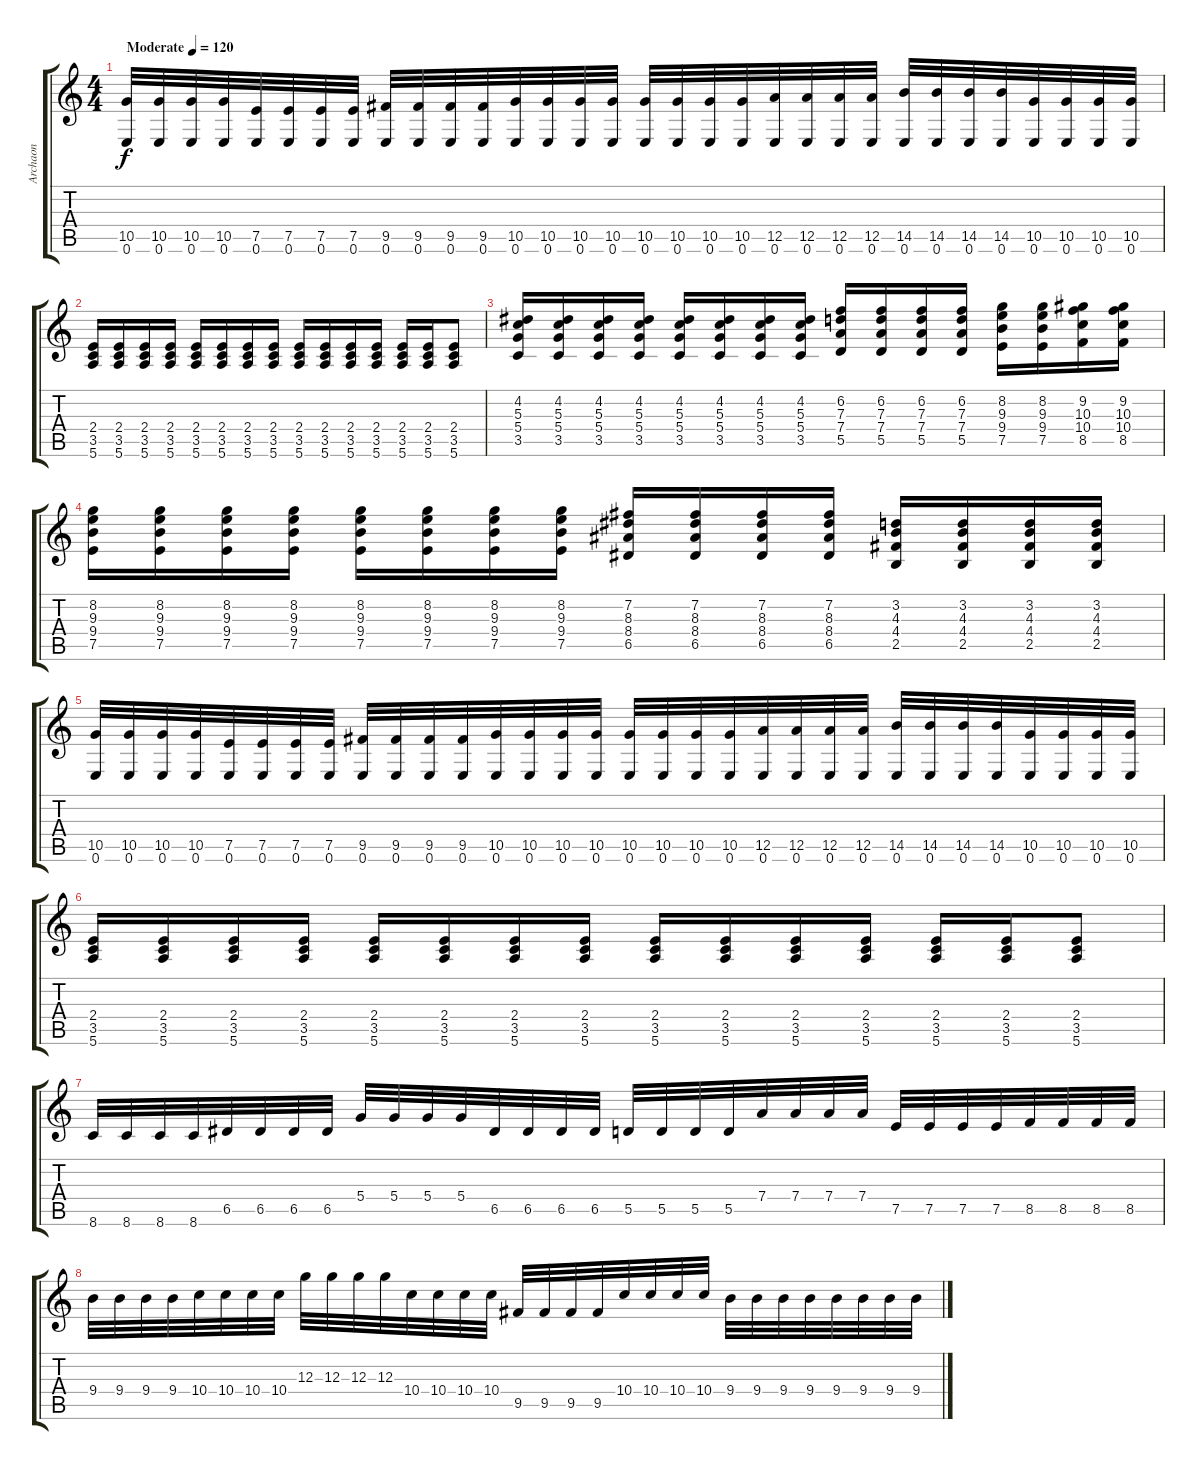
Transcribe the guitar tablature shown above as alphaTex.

\track ("Archaon" "Archaon") {instrument distortionguitar}
\staff {score tabs}
\tuning (E4 B3 G3 D3 A2 E2) {hide}
\ts (4 4)
\tempo (120 "Moderate")
\clef g2
\ks c
(10.5 0.6).32{dy f instrument distortionguitar} (10.5 0.6).32 (10.5 0.6).32 (10.5 0.6).32 (7.5 0.6).32 (7.5 0.6).32 (7.5 0.6).32 (7.5 0.6).32 (9.5 0.6).32 (9.5 0.6).32 (9.5 0.6).32 (9.5 0.6).32 (10.5 0.6).32 (10.5 0.6).32 (10.5 0.6).32 (10.5 0.6).32 (10.5 0.6).32 (10.5 0.6).32 (10.5 0.6).32 (10.5 0.6).32 (12.5 0.6).32 (12.5 0.6).32 (12.5 0.6).32 (12.5 0.6).32 (14.5 0.6).32 (14.5 0.6).32 (14.5 0.6).32 (14.5 0.6).32 (10.5 0.6).32 (10.5 0.6).32 (10.5 0.6).32 (10.5 0.6).32 |
(2.4 3.5 5.6).16 (2.4 3.5 5.6).16 (2.4 3.5 5.6).16 (2.4 3.5 5.6).16 (2.4 3.5 5.6).16 (2.4 3.5 5.6).16 (2.4 3.5 5.6).16 (2.4 3.5 5.6).16 (2.4 3.5 5.6).16 (2.4 3.5 5.6).16 (2.4 3.5 5.6).16 (2.4 3.5 5.6).16 (2.4 3.5 5.6).16 (2.4 3.5 5.6).16 (2.4 3.5 5.6).8 |
(4.2 5.3 5.4 3.5).16 (4.2 5.3 5.4 3.5).16 (4.2 5.3 5.4 3.5).16 (4.2 5.3 5.4 3.5).16 (4.2 5.3 5.4 3.5).16 (4.2 5.3 5.4 3.5).16 (4.2 5.3 5.4 3.5).16 (4.2 5.3 5.4 3.5).16 (6.2 7.3 7.4 5.5).16 (6.2 7.3 7.4 5.5).16 (6.2 7.3 7.4 5.5).16 (6.2 7.3 7.4 5.5).16 (8.2 9.3 9.4 7.5).16 (8.2 9.3 9.4 7.5).16 (9.2 10.3 10.4 8.5).16 (9.2 10.3 10.4 8.5).16 |
(8.2 9.3 9.4 7.5).16 (8.2 9.3 9.4 7.5).16 (8.2 9.3 9.4 7.5).16 (8.2 9.3 9.4 7.5).16 (8.2 9.3 9.4 7.5).16 (8.2 9.3 9.4 7.5).16 (8.2 9.3 9.4 7.5).16 (8.2 9.3 9.4 7.5).16 (7.2 8.3 8.4 6.5).16 (7.2 8.3 8.4 6.5).16 (7.2 8.3 8.4 6.5).16 (7.2 8.3 8.4 6.5).16 (3.2 4.3 4.4 2.5).16 (3.2 4.3 4.4 2.5).16 (3.2 4.3 4.4 2.5).16 (3.2 4.3 4.4 2.5).16 |
(10.5 0.6).32 (10.5 0.6).32 (10.5 0.6).32 (10.5 0.6).32 (7.5 0.6).32 (7.5 0.6).32 (7.5 0.6).32 (7.5 0.6).32 (9.5 0.6).32 (9.5 0.6).32 (9.5 0.6).32 (9.5 0.6).32 (10.5 0.6).32 (10.5 0.6).32 (10.5 0.6).32 (10.5 0.6).32 (10.5 0.6).32 (10.5 0.6).32 (10.5 0.6).32 (10.5 0.6).32 (12.5 0.6).32 (12.5 0.6).32 (12.5 0.6).32 (12.5 0.6).32 (14.5 0.6).32 (14.5 0.6).32 (14.5 0.6).32 (14.5 0.6).32 (10.5 0.6).32 (10.5 0.6).32 (10.5 0.6).32 (10.5 0.6).32 |
(2.4 3.5 5.6).16 (2.4 3.5 5.6).16 (2.4 3.5 5.6).16 (2.4 3.5 5.6).16 (2.4 3.5 5.6).16 (2.4 3.5 5.6).16 (2.4 3.5 5.6).16 (2.4 3.5 5.6).16 (2.4 3.5 5.6).16 (2.4 3.5 5.6).16 (2.4 3.5 5.6).16 (2.4 3.5 5.6).16 (2.4 3.5 5.6).16 (2.4 3.5 5.6).16 (2.4 3.5 5.6).8 |
8.6.32 8.6.32 8.6.32 8.6.32 6.5.32 6.5.32 6.5.32 6.5.32 5.4.32 5.4.32 5.4.32 5.4.32 6.5.32 6.5.32 6.5.32 6.5.32 5.5.32 5.5.32 5.5.32 5.5.32 7.4.32 7.4.32 7.4.32 7.4.32 7.5.32 7.5.32 7.5.32 7.5.32 8.5.32 8.5.32 8.5.32 8.5.32 |
9.4.32 9.4.32 9.4.32 9.4.32 10.4.32 10.4.32 10.4.32 10.4.32 12.3.32 12.3.32 12.3.32 12.3.32 10.4.32 10.4.32 10.4.32 10.4.32 9.5.32 9.5.32 9.5.32 9.5.32 10.4.32 10.4.32 10.4.32 10.4.32 9.4.32 9.4.32 9.4.32 9.4.32 9.4.32 9.4.32 9.4.32 9.4.32
